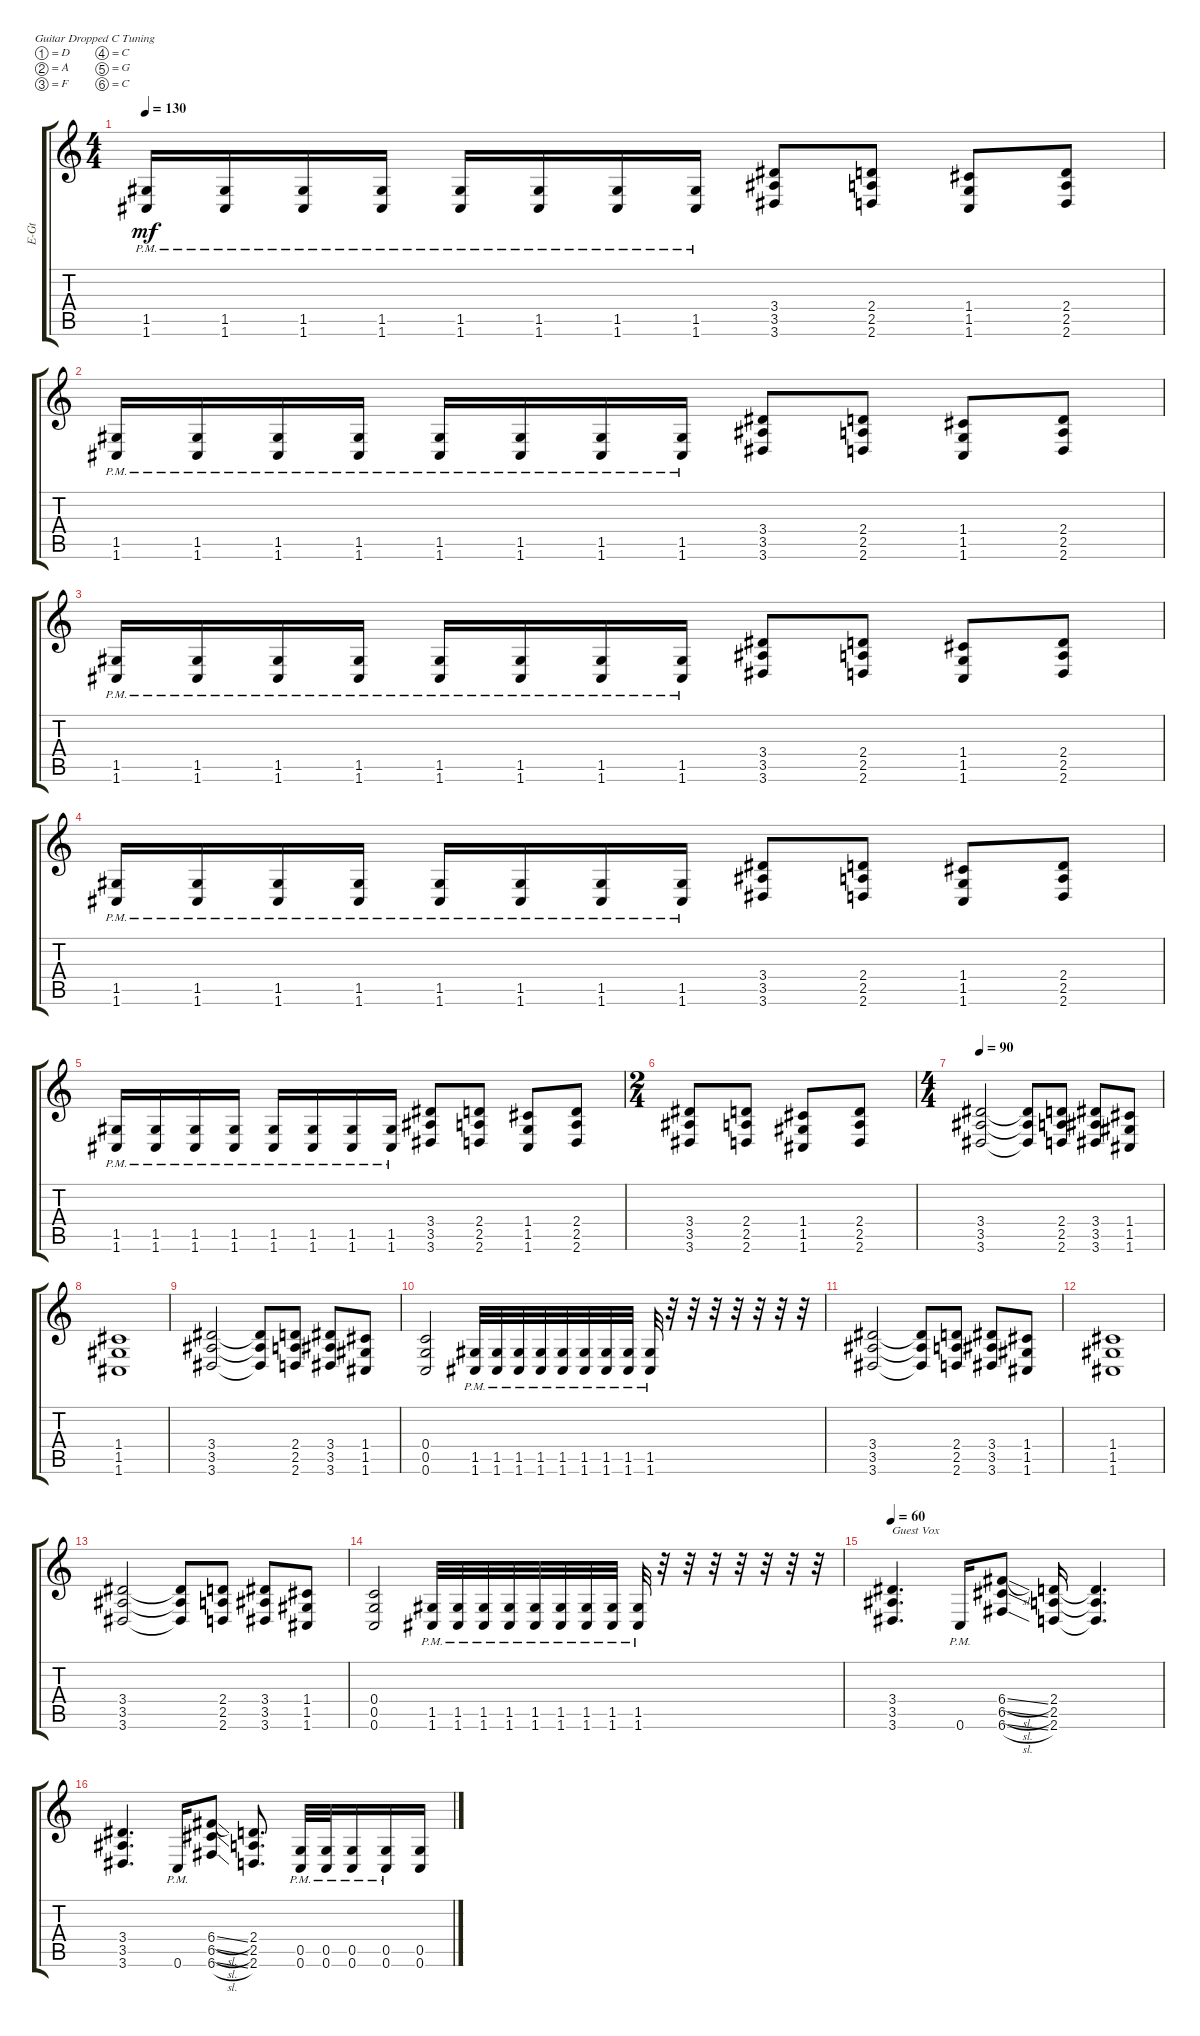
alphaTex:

\defaultSystemsLayout 4
\track ("Electric Guitar" "E-Gt") {instrument distortionguitar}
\staff {score tabs}
\tuning (D4 A3 F3 C3 G2 C2)
\ts (4 4)
\tempo 130
\clef g2
\ks c
(1.6 1.5{pm}).16{dy mf instrument distortionguitar} (1.6 1.5{pm}).16 (1.6 1.5{pm}).16 (1.6 1.5{pm}).16 (1.6 1.5{pm}).16 (1.6 1.5{pm}).16 (1.6 1.5{pm}).16 (1.6 1.5{pm}).16 (3.6 3.5 3.4).8 (2.6 2.5 2.4).8 (1.6 1.4 1.5).8 (2.6 2.5 2.4).8 |
(1.6 1.5{pm}).16 (1.6 1.5{pm}).16 (1.6 1.5{pm}).16 (1.6 1.5{pm}).16 (1.6 1.5{pm}).16 (1.6 1.5{pm}).16 (1.6 1.5{pm}).16 (1.6 1.5{pm}).16 (3.6 3.5 3.4).8 (2.6 2.5 2.4).8 (1.6 1.4 1.5).8 (2.6 2.5 2.4).8 |
(1.6 1.5{pm}).16 (1.6 1.5{pm}).16 (1.6 1.5{pm}).16 (1.6 1.5{pm}).16 (1.6 1.5{pm}).16 (1.6 1.5{pm}).16 (1.6 1.5{pm}).16 (1.6 1.5{pm}).16 (3.6 3.5 3.4).8 (2.6 2.5 2.4).8 (1.6 1.4 1.5).8 (2.6 2.5 2.4).8 |
(1.6 1.5{pm}).16 (1.6 1.5{pm}).16 (1.6 1.5{pm}).16 (1.6 1.5{pm}).16 (1.6 1.5{pm}).16 (1.6 1.5{pm}).16 (1.6 1.5{pm}).16 (1.6 1.5{pm}).16 (3.6 3.5 3.4).8 (2.6 2.5 2.4).8 (1.6 1.4 1.5).8 (2.6 2.5 2.4).8 |
(1.6 1.5{pm}).16 (1.6 1.5{pm}).16 (1.6 1.5{pm}).16 (1.6 1.5{pm}).16 (1.6 1.5{pm}).16 (1.6 1.5{pm}).16 (1.6 1.5{pm}).16 (1.6 1.5{pm}).16 (3.6 3.5 3.4).8 (2.6 2.5 2.4).8 (1.6 1.4 1.5).8 (2.6 2.5 2.4).8 |
\ts (2 4)
(3.6 3.5 3.4).8 (2.4 2.5 2.6).8 (1.6 1.5 1.4).8 (2.4 2.5 2.6).8 |
\ts (4 4)
\tempo 90
(3.6 3.5 3.4).2 (3.6{t} 3.4{t} 3.5{t}).8 (2.6 2.5 2.4).8 (3.6 3.4 3.5).8 (1.6 1.5 1.4).8 |
(1.6 1.5 1.4).1 |
(3.6 3.5 3.4).2 (3.6{t} 3.4{t} 3.5{t}).8 (2.6 2.5 2.4).8 (3.6 3.4 3.5).8 (1.6 1.5 1.4).8 |
(0.6 0.5 0.4).2 (1.6 1.5{pm}).32 (1.6 1.5{pm}).32 (1.6 1.5{pm}).32 (1.6 1.5{pm}).32 (1.6 1.5{pm}).32 (1.6 1.5{pm}).32 (1.5{pm} 1.6).32 (1.5{pm} 1.6).32 (1.6 1.5{pm}).32 r.32 r.32 r.32 r.32 r.32 r.32 r.32 |
(3.6 3.5 3.4).2 (3.6{t} 3.4{t} 3.5{t}).8 (2.6 2.5 2.4).8 (3.6 3.4 3.5).8 (1.6 1.5 1.4).8 |
(1.6 1.5 1.4).1 |
(3.6 3.5 3.4).2 (3.6{t} 3.4{t} 3.5{t}).8 (2.6 2.5 2.4).8 (3.6 3.4 3.5).8 (1.6 1.5 1.4).8 |
(0.6 0.5 0.4).2 (1.6 1.5{pm}).32 (1.6 1.5{pm}).32 (1.6 1.5{pm}).32 (1.6 1.5{pm}).32 (1.6 1.5{pm}).32 (1.6 1.5{pm}).32 (1.5{pm} 1.6).32 (1.5{pm} 1.6).32 (1.6 1.5{pm}).32 r.32 r.32 r.32 r.32 r.32 r.32 r.32 |
\tempo 60
(3.6 3.5 3.4).4{d txt "Guest Vox"} 0.6{pm}.16 (6.6{sl} 6.5{sl} 6.4{sl}).8 (2.6 2.4 2.5).16 (2.6{t} 2.4{t} 2.5{t}).4{d} |
(3.6 3.5 3.4).4{d} 0.6{pm}.16 (6.6{sl} 6.5{sl} 6.4{sl}).8 (2.6 2.4 2.5).8{d} (0.6 0.5{pm}).32 (0.6 0.5{pm}).32 (0.6 0.5{pm}).16 (0.6 0.5{pm}).16 (0.6 0.5).16
